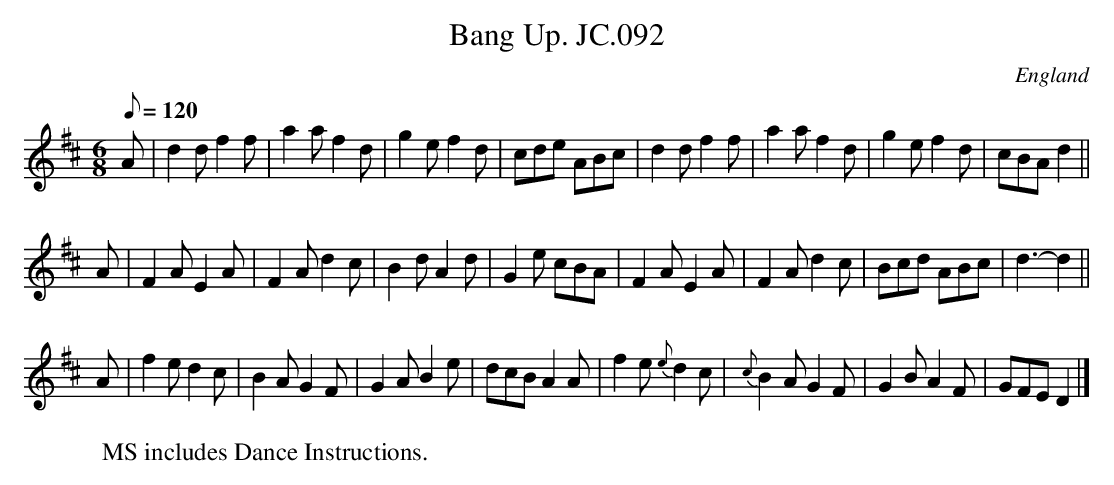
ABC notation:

X:1
T:Bang Up. JC.092
M:6/8
L:1/8
Q:120
O:England
K:D
A|d2df2f|a2af2d|g2ef2d|cde ABc|d2df2f|a2af2d|
g2ef2d|cBAd2||!A|F2AE2A|F2Ad2c|B2dA2d|G2e cBA|F2AE2A|
F2Ad2c|Bcd ABc|d3-d2||!A|f2ed2c|B2AG2F|G2AB2e|dcBA2A|
f2e{e}d2c|{c}B2AG2F|G2BA2F|GFED2|]
W:MS includes Dance Instructions.
